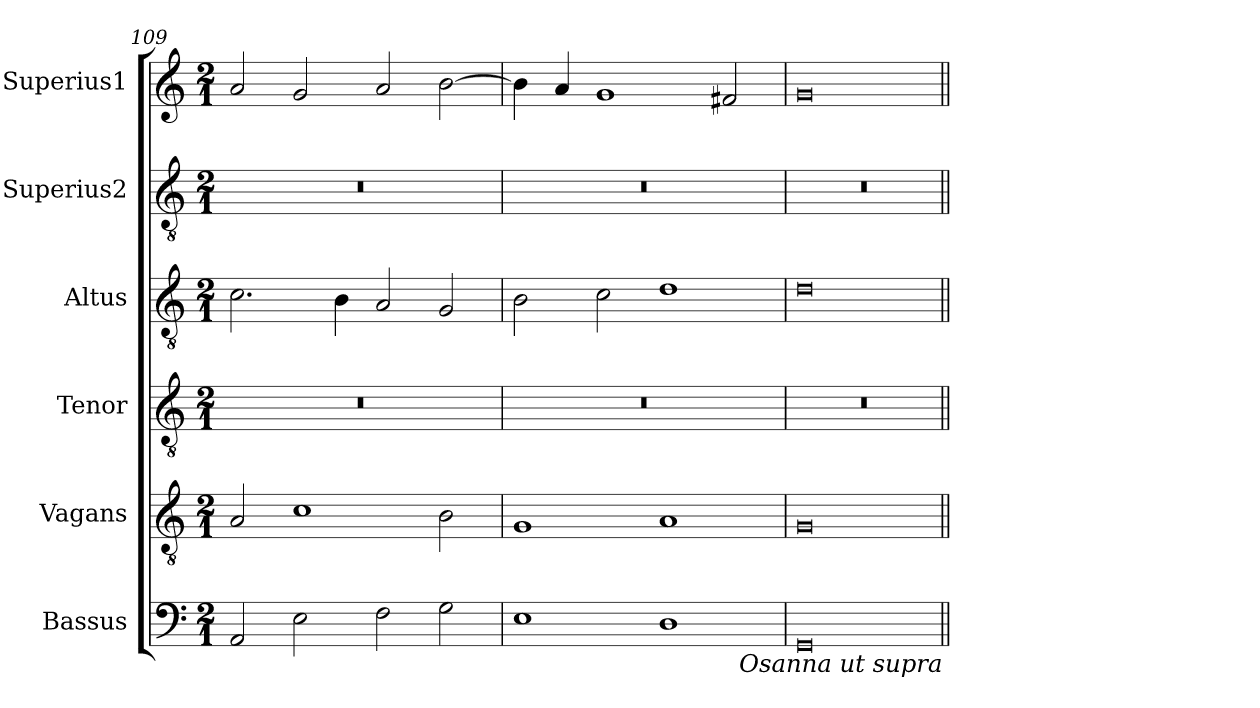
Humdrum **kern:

**kern	**kern	**kern	**kern	**kern	**kern
*part6	*part5	*part4	*part3	*part2	*part1
*staff6	*staff5	*staff4	*staff3	*staff2	*staff1
*I"Bassus	*I"Vagans	*I"Tenor	*I"Altus	*I"Superius2	*I"Superius1
*I'B	*I'V	*I'T	*I'A	*I'S2	*I'S1
*clefF4	*clefGv2	*clefGv2	*clefGv2	*clefGv2	*clefG2
*k[]	*k[]	*k[]	*k[]	*k[]	*k[]
*M2/1	*M2/1	*M2/1	*M2/1	*M2/1	*M2/1
=109	=109	=109	=109	=109	=109
2AA/	2A/	0r	2.c\	0r	2a/
2E\	1c	.	.	.	2g/
.	.	.	4B\	.	.
2F\	.	.	2A/	.	2a/
2G\	2B\	.	2G/	.	[2b\
=110	=110	=110	=110	=110	=110
1E	1G	0r	2B\	0r	4b\]
.	.	.	.	.	4a/
.	.	.	2c\	.	1g
1D	1A	.	1d	.	.
.	.	.	.	.	2f#X/
=111	=111	=111	=111	=111	=111
0GG	0G	0r	0d	0r	0g
!LO:TX:b:i:rj:t=Osanna ut supra	!	!	!	!	!
=||	=||	=||	=||	=||	=||
*-	*-	*-	*-	*-	*-
